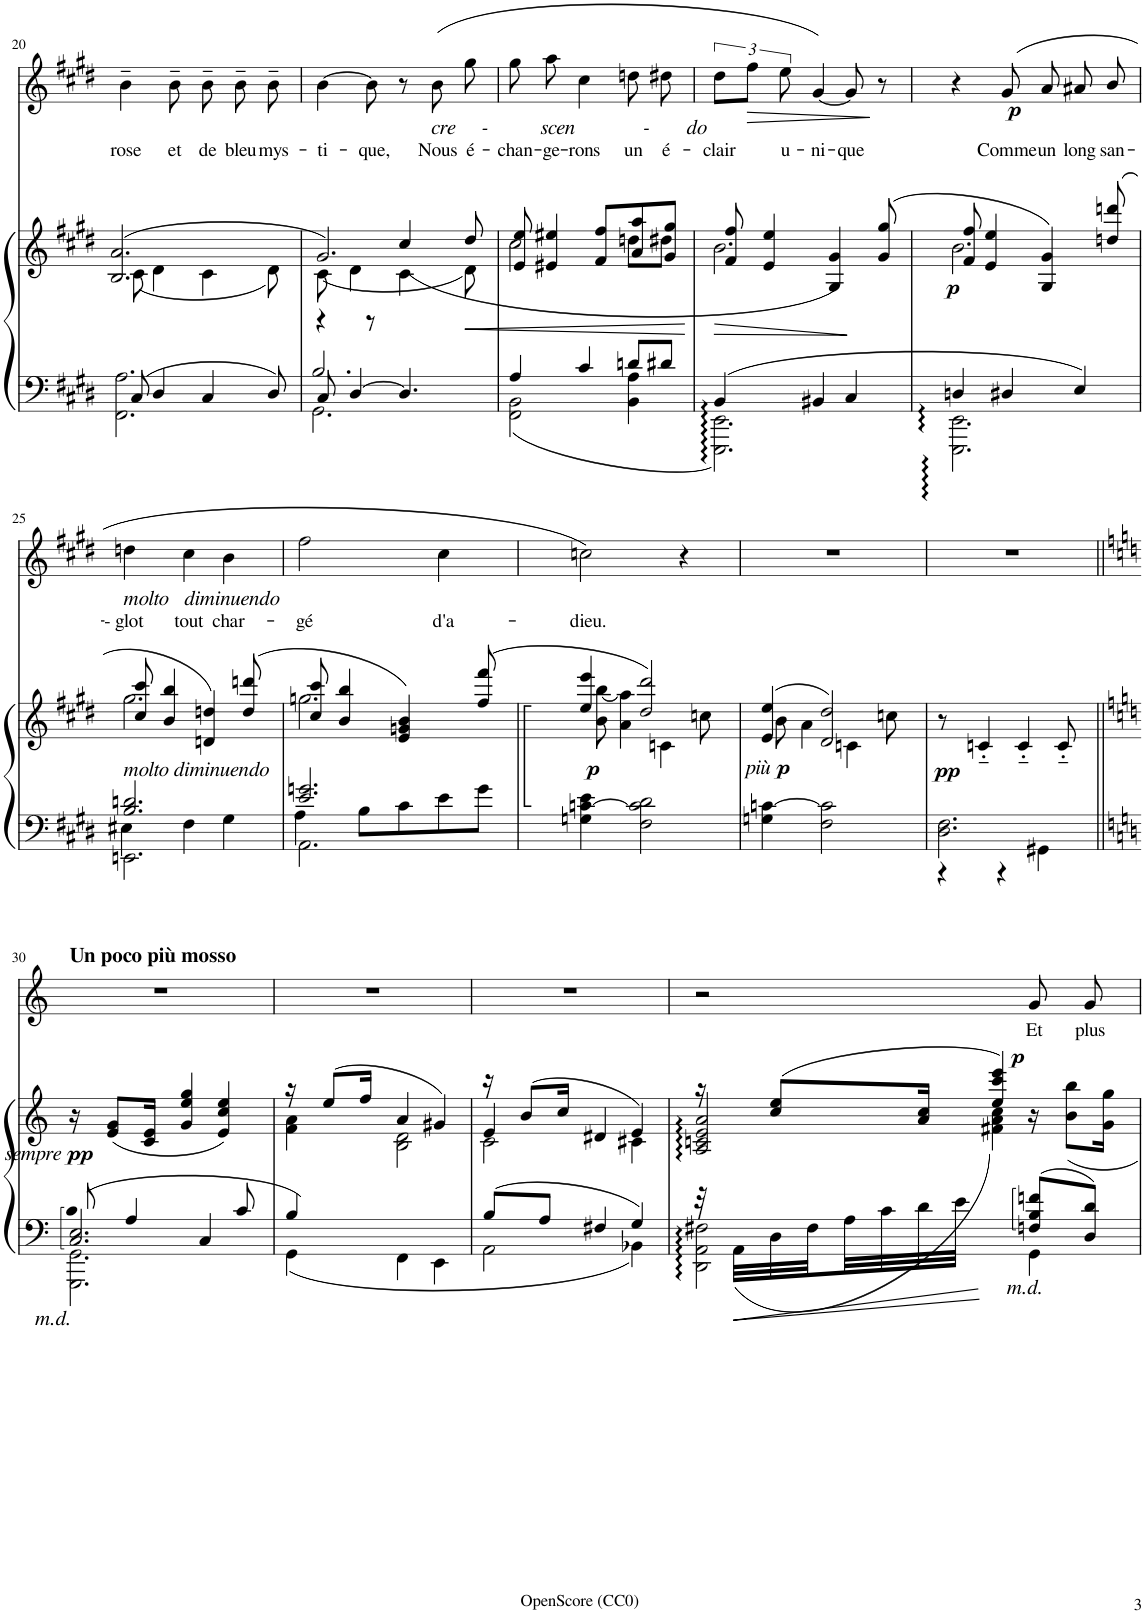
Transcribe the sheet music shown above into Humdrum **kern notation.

**kern	**kern	**dynam	**kern	**text	**dynam
*part2	*part2	*part2	*part1	*part1	*part1
*staff3	*staff2	*staff2/3	*staff1	*staff1	*staff1
*I"Piano	*	*	*I"Chant Voice	*	*
*I'Pno	*	*	*	*	*
!!LO:PB:g=z
*clefF4	*clefG2	*	*clefG2	*	*
*k[f#c#g#d#]	*k[f#c#g#d#]	*	*k[f#c#g#d#]	*	*
*M3/4	*M3/4	*	*M3/4	*	*
=20	=20	=20	=20	=20	=20
*^	*^	*	*	*	*
!	!	!	!	!	!	!LO:LY:b	!
8C#/	2.FF#\ 2.A\	(2.B/ 2.a/	(8c#\	.	4b~\	rose	.
4D#/	.	.	4d#\	.	.	.	.
!	!	!	!	!	!	!LO:LY:b	!
.	.	.	.	.	8b~\	et	.
!	!	!	!	!	!	!LO:LY:b	!
4C#/	.	.	4c#\	.	8b~\	de	.
!	!	!	!	!	!	!LO:LY:b	!
.	.	.	.	.	8b~\	bleu	.
!	!	!	!	!	!	!LO:LY:b	!
8D#/	.	.	8d#\)	.	8b~\	mys-	.
=21	=21	=21	=21	=21	=21	=21	=21
*	*^	*	*^	*	*	*	*
!	!	!	!	!	!	!	!	!LO:LY:b	!
8C#/	2.GG#\	2.B/	2.g#/)	(8c#\	4r	.	[4b\	-ti-	.
[4D#/	.	.	.	4d#\	.	.	.	.	.
!	!	!	!	!	!	!	!	!LO:LY:b	!
.	.	.	.	.	8r	.	8b\]	-que,	.
4.D#/]	.	.	.	4c#\	(4cc#/	.	8r	.	.
!	!	!	!	!	!	!	!LO:TX:b:i:t=cre     -          scen             -       do	!	!
!	!	!	!	!	!	!	!	!LO:LY:b	!
.	.	.	.	.	.	.	(8b\	Nous	.
!	!	!	!	!	!	!LO:HP:b	!	!LO:LY:b	!
.	.	.	.	8d#\)	8dd#/	<	8gg#\	é-	.
*	*v	*v	*	*	*	*	*	*	*
=22	=22	=22	=22	=22	=22	=22	=22	=22
!	!	!	!	!	!	!	!LO:LY:b	!
*	*	*	*v	*v	*	*	*	*
4A/	2FF#\ 2BB\	8e/ 8ee/	2cc#\	.	8gg#\	-chan-	.
!	!	!	!	!	!	!LO:LY:b	!
.	.	4e#X/ 4ee#X/	.	.	8aa\	-ge-	.
!	!	!	!	!	!	!LO:LY:b	!
4c#/	.	.	.	.	4cc#\	-rons	.
.	.	8f#/ 8ff#/L	.	.	.	.	.
!	!	!	!	!	!	!LO:LY:b	!
8dn/L	4BB\ 4A\	8a/ 8aa/	8ddn\L	.	8ddn\	un	.
!	!	!	!	!	!	!LO:LY:b	!
8d#X/J	.	8g#/ 8gg#/J	8dd#X\J	.	8dd#X\	é-	.
*v	*v	*	*	*	*	*	*
*	*v	*v	*	*	*	*
.	.	[	.	.	.
=23	=23	=23	=23	=23	=23
*^	*	*	*	*	*
!	!	!	!LO:HP:b	!	!LO:LY:b	!
*	*	*^	*	*	*	*
4BB/	2.EEE\ 2.EE\	8f#/ 8ff#/	2.b\	>	12dd#\L	-clair	.
!	!	!	!	!	!	!	!LO:HP:b
.	.	.	.	.	12ff#\J	.	>
.	.	4e/ 4ee/	.	.	.	.	.
!	!	!	!	!	!	!LO:LY:b	!
.	.	.	.	.	12ee\	u-	.
!	!	!	!	!	!	!LO:LY:b	!
4BB#X/	.	.	.	.	[4g#/)	-ni-	.
.	.	4G#/ 4g#/)	.	]	.	.	.
!	!	!	!	!	!	!LO:LY:b	!
4C#/	.	.	.	.	8g#/]	-que	.
.	.	(8g#/ 8gg#/	.	.	8r	.	]
=24	=24	=24	=24	=24	=24	=24	=24
!	!	!	!	!LO:DY:b	!	!	!
4Dn/	2.EEE\ 2.EE\	8f#/ 8ff#/	2.b\	p	4r	.	.
.	.	4e/ 4ee/	.	.	.	.	.
!	!	!	!	!	!	!LO:LY:b	!LO:DY:b
4D#X/	.	.	.	.	(8g#/	Comme	p
!	!	!	!	!	!	!LO:LY:b	!
.	.	4G#/ 4g#/)	.	.	8a/	un	.
!	!	!	!	!	!	!LO:LY:b	!
4E/	.	.	.	.	8a#X/	long	.
!	!	!	!	!	!	!LO:LY:b	!
.	.	(8ddn/ 8dddn/	.	.	8b/	san-	.
!!LO:LB:g=z
=25	=25	=25	=25	=25	=25	=25	=25
*	*^	*	*	*	*	*	*
!	!	!	!	!	!	!LO:TX:b:i:t=molto   diminuendo	!	!
!	!	!	!LO:TX:b:i:t=molto diminuendo	!	!	!	!	!
!	!	!	!	!	!	!	!LO:LY:b	!
2.B/ 2.dn/	4E#X\	2.EEn\	8cc#/ 8ccc#/	2.gg#\	.	4ddn\	-- glot	.
.	.	.	4b/ 4bb/	.	.	.	.	.
!	!	!	!	!	!	!	!LO:LY:b	!
.	4F#\	.	.	.	.	4cc#\	tout	.
.	.	.	4dn/ 4ddn/)	.	.	.	.	.
!	!	!	!	!	!	!	!LO:LY:b	!
.	4G#\	.	.	.	.	4b\	char-	.
.	.	.	(8dd/ 8dddn/	.	.	.	.	.
=26	=26	=26	=26	=26	=26	=26	=26	=26
!	!	!	!	!	!	!	!LO:LY:b	!
2.e/ 2.gn/	4A\	2.AA\	8cc#/ 8ccc#/	2.ggn\	.	2ff#\	-gé	.
.	.	.	4b/ 4bb/	.	.	.	.	.
.	8B\L	.	.	.	.	.	.	.
.	8c#\	.	4e/ 4gn/ 4b/)	.	.	.	.	.
!	!	!	!	!	!	!	!LO:LY:b	!
.	8e\	.	.	.	.	4cc#\	d'a-	.
.	8g\J	.	(8ff#/ 8fff#/	.	.	.	.	.
*	*v	*v	*	*	*	*	*	*
=27	=27	=27	=27	=27	=27	=27	=27
!	!	!	!	!LO:DY:b	!	!LO:LY:b	!
*v	*v	*	*	*	*	*	*
4Gn\ [4cn\ 4e\	4ee/ 4eee/	(8b\ 8bb\	p	2ccn\)	-dieu.	.
.	.	4a\ 4aa\)	.	.	.	.
2F#\ 2c\] 2d#\	2dd#/ 2ddd#/)	.	.	.	.	.
.	.	4cn\	.	.	.	.
.	.	.	.	4r	.	.
.	.	8ccn\	.	.	.	.
=28	=28	=28	=28	=28	=28	=28
!	!	!	!LO:DY:b	!	!	!
!	!	!	!LO:DY:n=1:b	!	!	!
4Gn\ [4cn\	(4e/ 4ee/	8b\	other-dynamics p	2.r	.	.
.	.	4a\	.	.	.	.
2F#\ 2c\]	2d#/ 2dd#/)	.	.	.	.	.
.	.	4cn\	.	.	.	.
.	.	8ccn\	.	.	.	.
=29	=29	=29	=29	=29	=29	=29
*^	*	*	*	*	*	*
!	!	!	!	!LO:DY:b	!	!	!
*	*	*v	*v	*	*	*	*
2.D#\ 2.F#\	4r	8r	pp	2.r	.	.
.	.	4cn'~/	.	.	.	.
.	4r	.	.	.	.	.
.	.	4c'~/	.	.	.	.
.	4GG#X\	.	.	.	.	.
.	.	8c'~/	.	.	.	.
*v	*v	*	*	*	*	*
!!LO:LB:g=z
=30||	=30||	=30||	=30||	=30||	=30||
*k[]	*k[]	*	*k[]	*	*
*^	*	*	*	*	*
*	*^	*	*	*	*	*
!	!	!	!	!	!LO:TX:a:B:t=Un poco più mosso	!	!
!LO:TX:b:i:t=m.d.	!	!	!	!	!	!	!
!	!	!	!	!LO:DY:b	!	!	!
!	!	!	!	!LO:DY:n=1:b	!	!	!
8B/	2.GGG\ 2.GG\	2.C/ 2.E/	16r	other-dynamics pp	2.r	.	.
.	.	.	(8e/ 8g/L	.	.	.	.
4A/	.	.	.	.	.	.	.
.	.	.	16c/ 16e/Jk	.	.	.	.
.	.	.	4g/ 4ee/ 4gg/	.	.	.	.
4C/	.	.	.	.	.	.	.
.	.	.	4e/ 4cc/ 4ee/)	.	.	.	.
8c/	.	.	.	.	.	.	.
*	*v	*v	*	*	*	*	*
=31	=31	=31	=31	=31	=31	=31
*	*	*^	*	*	*	*
4B/	4GG\	16r	4f\ 4a\	.	2.r	.	.
.	.	(8ee/L	.	.	.	.	.
.	.	16ff/Jk	.	.	.	.	.
2ryy	4FF\	4a/	2B\ 2d\	.	.	.	.
.	4EE\	4g#X/)	.	.	.	.	.
=32	=32	=32	=32	=32	=32	=32	=32
*	*	*	*^	*	*	*	*
8B/L	2AA\	16r	2c\	4e/	.	2.r	.	.
.	.	(8b/L	.	.	.	.	.	.
8A/J	.	.	.	.	.	.	.	.
.	.	16cc/Jk	.	.	.	.	.	.
4F#X/	.	4d#X/	.	2ryy	.	.	.	.
4G/	4BB-X\	4e/)	4c#X\	.	.	.	.	.
=33	=33	=33	=33	=33	=33	=33	=33	=33
*k[]	*	*k[]	*	*	*	*k[]	*	*
32r	2DD\ 2AA\ 2F#X\	16r	2A/ 2cn/ 2e/ 2a/	4ryy	.	2r	.	.
32AA\LLL	.	.	.	.	.	.	.	.
32D\	.	(8cc/ 8ee/L	.	.	.	.	.	.
32F#\	.	.	.	.	.	.	.	.
32A\	.	.	.	.	.	.	.	.
32c\	.	.	.	.	.	.	.	.
32d\	.	16a/ 16cc/Jk	.	.	.	.	.	.
32e\JJJ	.	.	.	.	.	.	.	.
!	!	!	!	!	!LO:DY:a	!	!	!
4ryy	.	4ee/ 4ccc/ 4eee/)	.	(4f#X\ 4a\ 4cc\	p	.	.	.
!LO:TX:b:i:t=m.d.	!	!	!	!	!	!	!	!
!	!	!	!	!	!	!	!LO:LY:b	!
8Fn/ 8B/ 8fn/L	4GG\	16r	4ryy	4ryy	.	8g/	Et	.
.	.	8b\ 8bb\L	.	.	.	.	.	.
!	!	!	!	!	!	!	!LO:LY:b	!
8D/ 8d/J	.	.	.	.	.	8g/	plus	.
.	.	16g\ 16gg\Jk	.	.	.	.	.	.
*v	*v	*	*	*	*	*	*	*
*	*v	*v	*v	*	*	*	*
=	=	=	=	=	=
*-	*-	*-	*-	*-	*-
